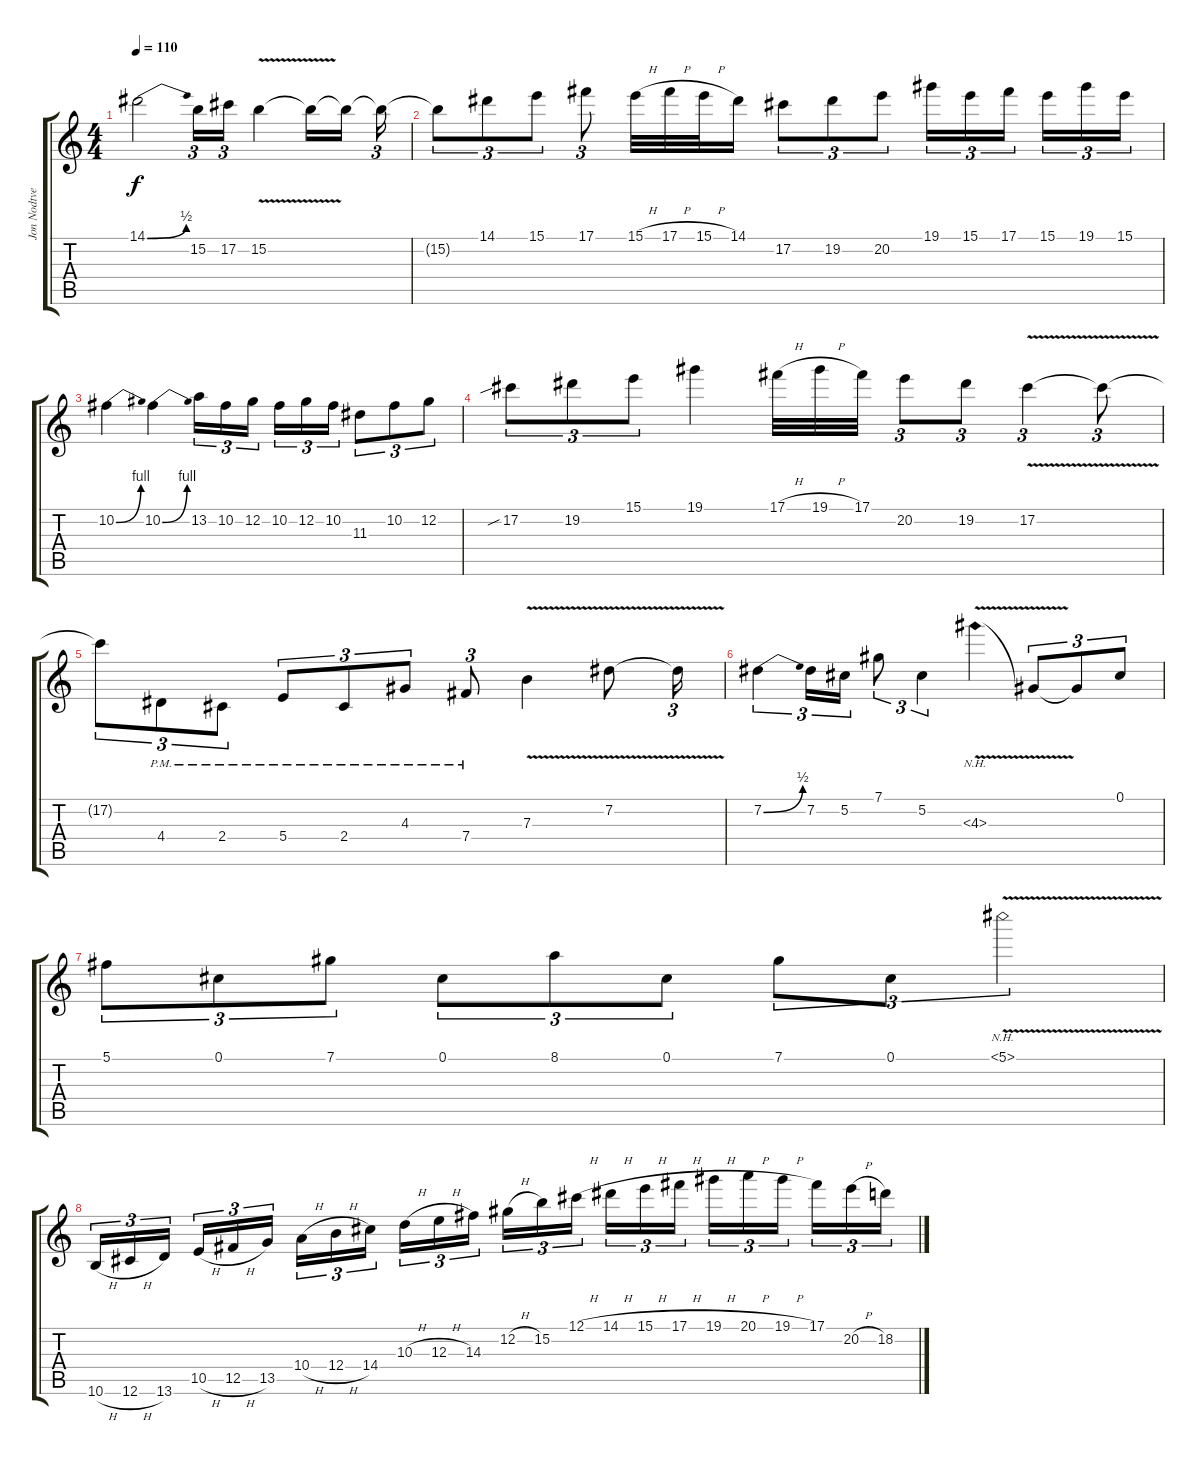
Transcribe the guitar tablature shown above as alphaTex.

\track ("Jon Nodtveidt" "Jon Nodtve") {instrument distortionguitar}
\staff {score tabs}
\tuning (Db4 Ab3 E3 B2 Gb2 Db2) {hide}
\ts (4 4)
\tempo 110
\clef g2
\ks c
14.1{be (bend 0 0 60 2)}.2{dy f} 15.2.16{tu (3 2)} 17.2.16{tu (3 2)} 15.2{v}.4 15.2{t}.16 15.2{t}.16{beam splitsecondary} 15.2{t}.16{tu (3 2)} |
15.2{t}.8{tu (3 2)} 14.1.8{tu (3 2)} 15.1.8{tu (3 2)} 17.1.8{tu (3 2)} 15.1{h}.32 17.1{h}.32 15.1{h}.32 14.1.16 17.2.8{tu (3 2)} 19.2.8{tu (3 2)} 20.2.8{tu (3 2)} 19.1.16{tu (3 2)} 15.1.16{tu (3 2)} 17.1.16{tu (3 2) beam splitsecondary} 15.1.16{tu (3 2)} 19.1.16{tu (3 2)} 15.1.16{tu (3 2)} |
10.2{be (bend 0 0 60 4)}.4 10.2{be (bend 0 0 60 4)}.4 13.2.16{tu (3 2)} 10.2.16{tu (3 2)} 12.2.16{tu (3 2) beam splitsecondary} 10.2.16{tu (3 2)} 12.2.16{tu (3 2)} 10.2.16{tu (3 2)} 11.3.8{tu (3 2)} 10.2.8{tu (3 2)} 12.2.8{tu (3 2)} |
17.2{sib}.8{tu (3 2)} 19.2.8{tu (3 2)} 15.1.8{tu (3 2)} 19.1.4 17.1{h}.32 19.1{h}.32 17.1.32 20.2.8{tu (3 2)} 19.2.8{tu (3 2)} 17.2{v}.4{tu (3 2)} 17.2{t}.8{tu (3 2)} |
17.2{t}.8{tu (3 2)} 4.4{pm}.8{tu (3 2)} 2.4{pm}.8{tu (3 2)} 5.4{pm}.8{tu (3 2)} 2.4{pm}.8{tu (3 2)} 4.3{pm}.8{tu (3 2)} 7.4{pm}.8{tu (3 2)} 7.3{v}.4 7.2{v}.8 7.2{t}.16{tu (3 2)} |
7.2{be (bend 0 0 60 2)}.4{tu (3 2)} 7.2.16{tu (3 2)} 5.2.16{tu (3 2)} 7.1.8{tu (3 2)} 5.2.4{tu (3 2)} 4.3{nh v}.4 4.3{t}.8{tu (3 2)} 4.3{t}.8{tu (3 2)} 0.1.8{tu (3 2)} |
5.1.8{tu (3 2)} 0.1.8{tu (3 2)} 7.1.8{tu (3 2)} 0.1.8{tu (3 2)} 8.1.8{tu (3 2)} 0.1.8{tu (3 2)} 7.1.8{tu (3 2)} 0.1.8{tu (3 2)} 5.1{nh v}.2{tu (3 2)} |
10.6{h}.16{tu (3 2)} 12.6{h}.16{tu (3 2)} 13.6.16{tu (3 2) beam splitsecondary} 10.5{h}.16{tu (3 2)} 12.5{h}.16{tu (3 2)} 13.5.16{tu (3 2)} 10.4{h}.16{tu (3 2)} 12.4{h}.16{tu (3 2)} 14.4.16{tu (3 2) beam splitsecondary} 10.3{h}.16{tu (3 2)} 12.3{h}.16{tu (3 2)} 14.3.16{tu (3 2)} 12.2{h}.16{tu (3 2)} 15.2.16{tu (3 2)} 12.1{h}.16{tu (3 2) beam splitsecondary} 14.1{h}.16{tu (3 2)} 15.1{h}.16{tu (3 2)} 17.1{h}.16{tu (3 2)} 19.1{h}.16{tu (3 2)} 20.1{h}.16{tu (3 2)} 19.1{h}.16{tu (3 2) beam splitsecondary} 17.1.16{tu (3 2)} 20.2{h}.16{tu (3 2)} 18.2.16{tu (3 2)}
